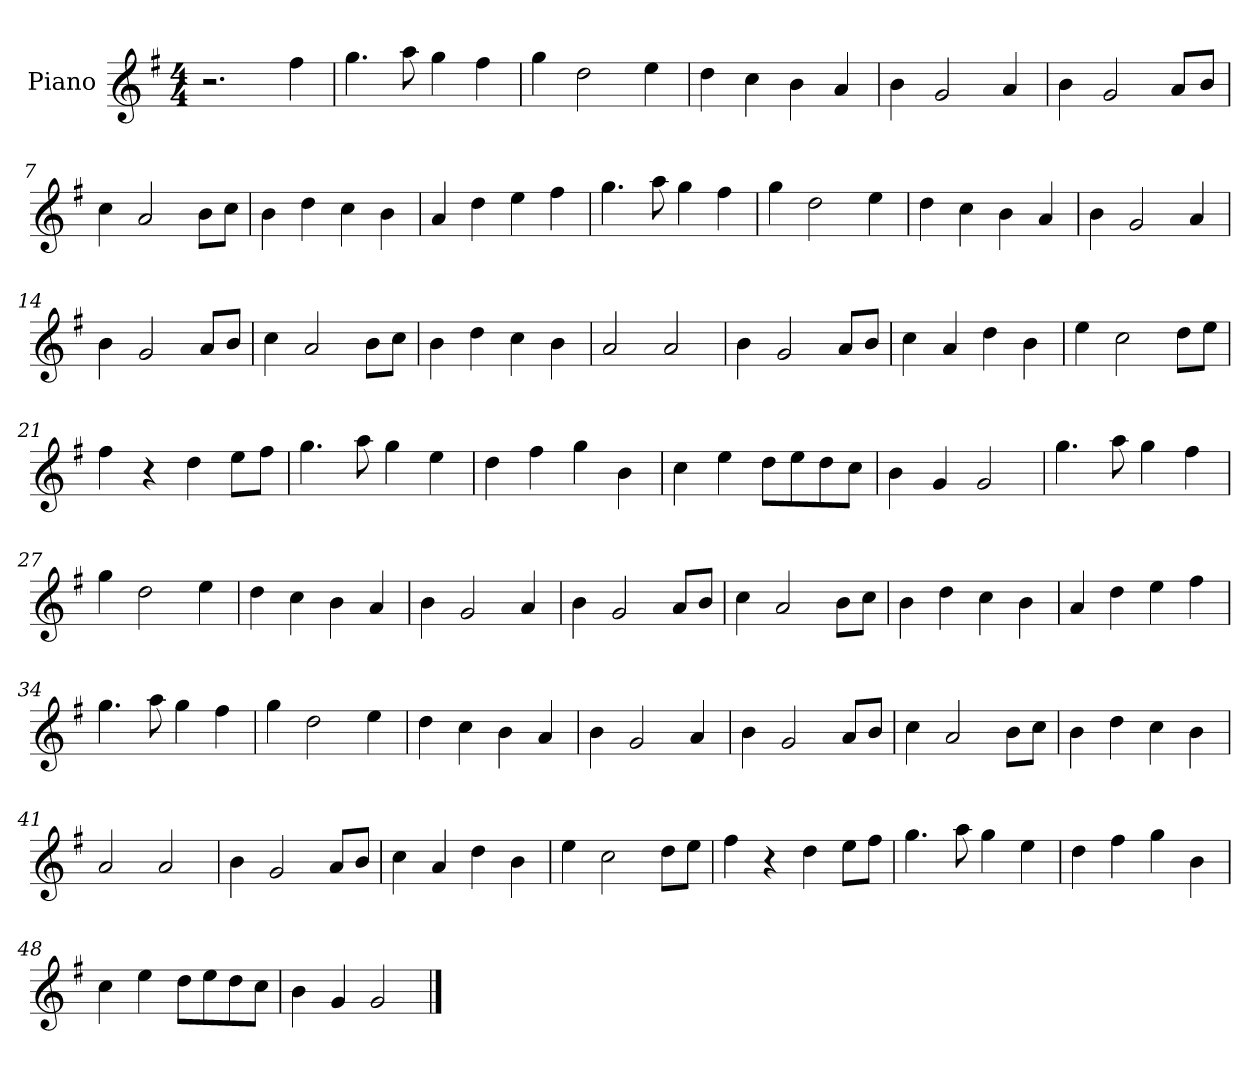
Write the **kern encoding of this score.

**kern
*part1
*staff1
*I"Piano
*I'Pno
*clefG2
*k[f#]
*M4/4
=1
2.r
4ff#\
=2
4.gg\
8aa\
4gg\
4ff#\
=3
4gg\
2dd\
4ee\
=4
4dd\
4cc\
4b\
4a/
=5
4b\
2g/
4a/
=6
4b\
2g/
8a/L
8b/J
=7
4cc\
2a/
8b\L
8cc\J
=8
4b\
4dd\
4cc\
4b\
=9
4a/
4dd\
4ee\
4ff#\
=10
4.gg\
8aa\
4gg\
4ff#\
=11
4gg\
2dd\
4ee\
=12
4dd\
4cc\
4b\
4a/
=13
4b\
2g/
4a/
=14
4b\
2g/
8a/L
8b/J
=15
4cc\
2a/
8b\L
8cc\J
=16
4b\
4dd\
4cc\
4b\
=17
2a/
2a/
=18
4b\
2g/
8a/L
8b/J
=19
4cc\
4a/
4dd\
4b\
=20
4ee\
2cc\
8dd\L
8ee\J
=21
4ff#\
4r
4dd\
8ee\L
8ff#\J
=22
4.gg\
8aa\
4gg\
4ee\
=23
4dd\
4ff#\
4gg\
4b\
=24
4cc\
4ee\
8dd\L
8ee\
8dd\
8cc\J
=25
4b\
4g/
2g/
=26
4.gg\
8aa\
4gg\
4ff#\
=27
4gg\
2dd\
4ee\
=28
4dd\
4cc\
4b\
4a/
=29
4b\
2g/
4a/
=30
4b\
2g/
8a/L
8b/J
=31
4cc\
2a/
8b\L
8cc\J
=32
4b\
4dd\
4cc\
4b\
=33
4a/
4dd\
4ee\
4ff#\
=34
4.gg\
8aa\
4gg\
4ff#\
=35
4gg\
2dd\
4ee\
=36
4dd\
4cc\
4b\
4a/
=37
4b\
2g/
4a/
=38
4b\
2g/
8a/L
8b/J
=39
4cc\
2a/
8b\L
8cc\J
=40
4b\
4dd\
4cc\
4b\
=41
2a/
2a/
=42
4b\
2g/
8a/L
8b/J
=43
4cc\
4a/
4dd\
4b\
=44
4ee\
2cc\
8dd\L
8ee\J
=45
4ff#\
4r
4dd\
8ee\L
8ff#\J
=46
4.gg\
8aa\
4gg\
4ee\
=47
4dd\
4ff#\
4gg\
4b\
=48
4cc\
4ee\
8dd\L
8ee\
8dd\
8cc\J
=49
4b\
4g/
2g/
==
*-
